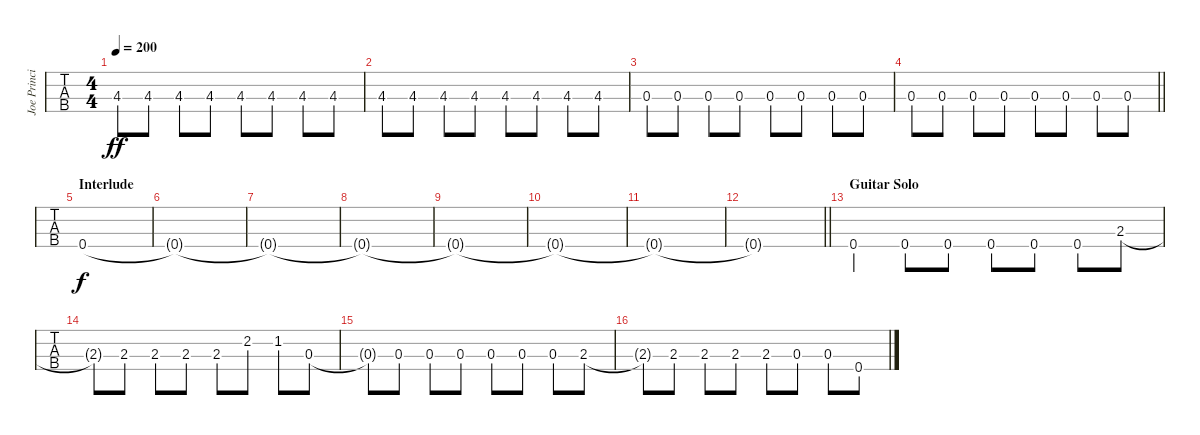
\track ("Joe Principe - Bass" "Joe Princi") {instrument electricbassfinger}
\staff {tabs}
\tuning (Gb2 Db2 Ab1 Eb1) {hide}
\ts (4 4)
\tempo 200
\clef f4
\ks c
4.3.8{dy ff} 4.3.8 4.3.8 4.3.8 4.3.8 4.3.8 4.3.8 4.3.8 |
4.3.8 4.3.8 4.3.8 4.3.8 4.3.8 4.3.8 4.3.8 4.3.8 |
0.3.8 0.3.8 0.3.8 0.3.8 0.3.8 0.3.8 0.3.8 0.3.8 |
\barLineRight lightlight
0.3.8 0.3.8 0.3.8 0.3.8 0.3.8 0.3.8 0.3.8 0.3.8 |
\section ("" "Interlude")
0.4.1{dy f} |
0.4{t}.1 |
0.4{t}.1 |
0.4{t}.1 |
0.4{t}.1 |
0.4{t}.1 |
0.4{t}.1 |
\barLineRight lightlight
0.4{t}.1 |
\section ("" "Guitar Solo")
0.4.4 0.4.8 0.4.8 0.4.8 0.4.8 0.4.8 2.3.8 |
2.3{t}.8 2.3.8 2.3.8 2.3.8 2.3.8 2.2.8 1.2.8 0.3.8 |
0.3{t}.8 0.3.8 0.3.8 0.3.8 0.3.8 0.3.8 0.3.8 2.3.8 |
2.3{t}.8 2.3.8 2.3.8 2.3.8 2.3.8 0.3.8 0.3.8 0.4.8
